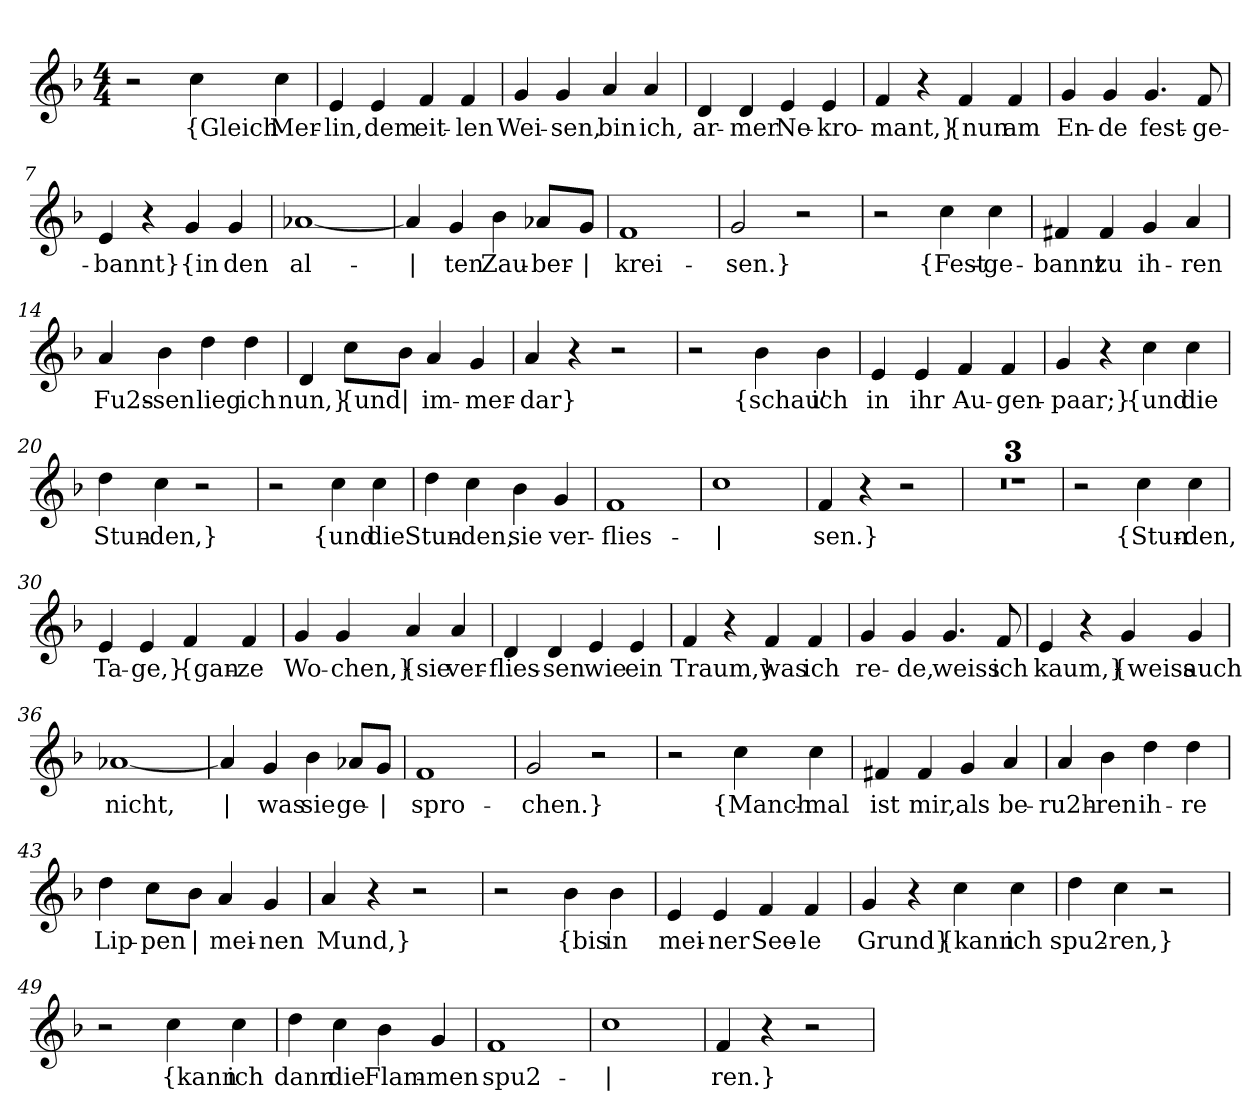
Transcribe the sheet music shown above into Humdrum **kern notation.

**kern	**text
*part1	*part1
*staff1	*staff1
*clefG2	*
*k[b-]	*
*M4/4	*
=1	=1
2r	.
!	!LO:LY:b
4cc\	{Gleich
!	!LO:LY:b
4cc\	Mer-
=2	=2
!	!LO:LY:b
4e/	-lin,
!	!LO:LY:b
4e/	dem
!	!LO:LY:b
4f/	eit-
!	!LO:LY:b
4f/	-len
=3	=3
!	!LO:LY:b
4g/	Wei-
!	!LO:LY:b
4g/	-sen,
!	!LO:LY:b
4a/	bin
!	!LO:LY:b
4a/	ich,
=4	=4
!	!LO:LY:b
4d/	ar-
!	!LO:LY:b
4d/	-mer
!	!LO:LY:b
4e/	Ne-
!	!LO:LY:b
4e/	-kro-
=5	=5
!	!LO:LY:b
4f/	-mant,}
4r	.
!	!LO:LY:b
4f/	{nun
!	!LO:LY:b
4f/	am
!!LO:LB:g=z
=6	=6
!	!LO:LY:b
4g/	En-
!	!LO:LY:b
4g/	-de
!	!LO:LY:b
4.g/	fest-
!	!LO:LY:b
8f/	-ge-
=7	=7
!	!LO:LY:b
4e/	-bannt}
4r	.
!	!LO:LY:b
4g/	{in
!	!LO:LY:b
4g/	den
=8	=8
!	!LO:LY:b
[1a-X	al-
=9	=9
!	!LO:LY:b
4a-/]	|
!	!LO:LY:b
4g/	-ten
!	!LO:LY:b
4b-\	Zau-
!	!LO:LY:b
8a-X/L	-ber-
!	!LO:LY:b
8g/J	|
=10	=10
!	!LO:LY:b
1f	-krei-
=11	=11
!	!LO:LY:b
2g/	-sen.}
2r	.
=12	=12
2r	.
!	!LO:LY:b
4cc\	{Fest-
!	!LO:LY:b
4cc\	-ge-
!!LO:LB:g=z
=13	=13
!	!LO:LY:b
4f#X/	-bannt
!	!LO:LY:b
4f#/	zu
!	!LO:LY:b
4g/	ih-
!	!LO:LY:b
4a/	-ren
=14	=14
!	!LO:LY:b
4a/	Fu2s-
!	!LO:LY:b
4b-\	-sen
!	!LO:LY:b
4dd\	lieg
!	!LO:LY:b
4dd\	ich
=15	=15
!	!LO:LY:b
4d/	nun,}
!	!LO:LY:b
8cc\L	{und
!	!LO:LY:b
8b-\J	|
!	!LO:LY:b
4a/	im-
!	!LO:LY:b
4g/	-mer-
=16	=16
!	!LO:LY:b
4a/	-dar}
4r	.
2r	.
=17	=17
2r	.
!	!LO:LY:b
4b-\	{schau'
!	!LO:LY:b
4b-\	ich
=18	=18
!	!LO:LY:b
4e/	in
!	!LO:LY:b
4e/	ihr
!	!LO:LY:b
4f/	Au-
!	!LO:LY:b
4f/	-gen-
!!LO:LB:g=z
=19	=19
!	!LO:LY:b
4g/	-paar;}
4r	.
!	!LO:LY:b
4cc\	{und
!	!LO:LY:b
4cc\	die
=20	=20
!	!LO:LY:b
4dd\	Stun-
!	!LO:LY:b
4cc\	-den,}
2r	.
=21	=21
2r	.
!	!LO:LY:b
4cc\	{und
!	!LO:LY:b
4cc\	die
=22	=22
!	!LO:LY:b
4dd\	Stun-
!	!LO:LY:b
4cc\	-den,
!	!LO:LY:b
4b-\	sie
!	!LO:LY:b
4g/	ver-
=23	=23
!	!LO:LY:b
1f	-flies-
=24	=24
!	!LO:LY:b
1cc	|
=25	=25
!	!LO:LY:b
4f/	-sen.}
4r	.
2r	.
=26	=26
1r	.
=27	=27
1r	.
=28	=28
1r	.
!!LO:LB:g=z
=29	=29
2r	.
!	!LO:LY:b
4cc\	{Stun-
!	!LO:LY:b
4cc\	-den,
=30	=30
!	!LO:LY:b
4e/	Ta-
!	!LO:LY:b
4e/	-ge,}
!	!LO:LY:b
4f/	{gan-
!	!LO:LY:b
4f/	-ze
=31	=31
!	!LO:LY:b
4g/	Wo-
!	!LO:LY:b
4g/	-chen,}
!	!LO:LY:b
4a/	{sie
!	!LO:LY:b
4a/	ver-
=32	=32
!	!LO:LY:b
4d/	-flies-
!	!LO:LY:b
4d/	-sen
!	!LO:LY:b
4e/	wie
!	!LO:LY:b
4e/	ein
=33	=33
!	!LO:LY:b
4f/	Traum,}
4r	.
!	!LO:LY:b
4f/	was
!	!LO:LY:b
4f/	ich
!!LO:LB:g=z
=34	=34
!	!LO:LY:b
4g/	re-
!	!LO:LY:b
4g/	-de,
!	!LO:LY:b
4.g/	weiss
!	!LO:LY:b
8f/	ich
=35	=35
!	!LO:LY:b
4e/	kaum,}
4r	.
!	!LO:LY:b
4g/	{weiss
!	!LO:LY:b
4g/	auch
=36	=36
!	!LO:LY:b
[1a-X	nicht,
=37	=37
!	!LO:LY:b
4a-/]	|
!	!LO:LY:b
4g/	was
!	!LO:LY:b
4b-\	sie
!	!LO:LY:b
8a-X/L	ge-
!	!LO:LY:b
8g/J	|
=38	=38
!	!LO:LY:b
1f	-spro-
=39	=39
!	!LO:LY:b
2g/	-chen.}
2r	.
=40	=40
2r	.
!	!LO:LY:b
4cc\	{Manch-
!	!LO:LY:b
4cc\	-mal
!!LO:LB:g=z
=41	=41
!	!LO:LY:b
4f#X/	ist
!	!LO:LY:b
4f#/	mir,
!	!LO:LY:b
4g/	als
!	!LO:LY:b
4a/	be-
=42	=42
!	!LO:LY:b
4a/	-ru2h-
!	!LO:LY:b
4b-\	-ren
!	!LO:LY:b
4dd\	ih-
!	!LO:LY:b
4dd\	-re
=43	=43
!	!LO:LY:b
4dd\	Lip-
!	!LO:LY:b
8cc\L	-pen
!	!LO:LY:b
8b-\J	|
!	!LO:LY:b
4a/	mei-
!	!LO:LY:b
4g/	-nen
=44	=44
!	!LO:LY:b
4a/	Mund,}
4r	.
2r	.
=45	=45
2r	.
!	!LO:LY:b
4b-\	{bis
!	!LO:LY:b
4b-\	in
=46	=46
!	!LO:LY:b
4e/	mei-
!	!LO:LY:b
4e/	-ner
!	!LO:LY:b
4f/	See-
!	!LO:LY:b
4f/	-le
!!LO:LB:g=z
=47	=47
!	!LO:LY:b
4g/	Grund}
4r	.
!	!LO:LY:b
4cc\	{kann
!	!LO:LY:b
4cc\	ich
=48	=48
!	!LO:LY:b
4dd\	spu2-
!	!LO:LY:b
4cc\	-ren,}
2r	.
=49	=49
2r	.
!	!LO:LY:b
4cc\	{kann
!	!LO:LY:b
4cc\	ich
=50	=50
!	!LO:LY:b
4dd\	dann
!	!LO:LY:b
4cc\	die
!	!LO:LY:b
4b-\	Flam-
!	!LO:LY:b
4g/	-men
=51	=51
!	!LO:LY:b
1f	spu2-
=52	=52
!	!LO:LY:b
1cc	|
=53	=53
!	!LO:LY:b
4f/	-ren.}
4r	.
2r	.
=	=
*-	*-
